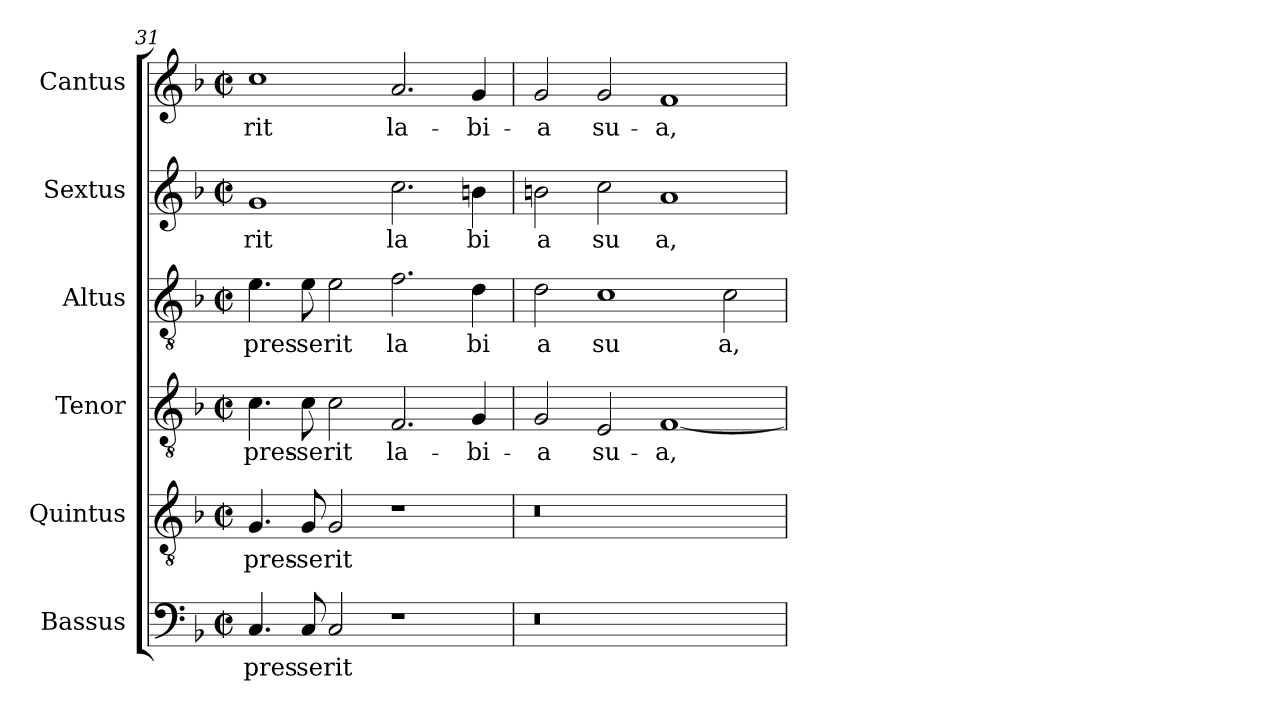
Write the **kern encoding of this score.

**kern	**text	**kern	**text	**kern	**text	**kern	**text	**kern	**text	**kern	**text
*part6	*part6	*part5	*part5	*part4	*part4	*part3	*part3	*part2	*part2	*part1	*part1
*staff6	*staff6	*staff5	*staff5	*staff4	*staff4	*staff3	*staff3	*staff2	*staff2	*staff1	*staff1
*I"Bassus	*	*I"Quintus	*	*I"Tenor	*	*I"Altus	*	*I"Sextus	*	*I"Cantus	*
*clefF4	*	*clefGv2	*	*clefGv2	*	*clefGv2	*	*clefG2	*	*clefG2	*
*k[b-]	*	*k[b-]	*	*k[b-]	*	*k[b-]	*	*k[b-]	*	*k[b-]	*
*F:	*	*F:	*	*F:	*	*F:	*	*F:	*	*F:	*
*M2/2	*	*M2/2	*	*M2/2	*	*M2/2	*	*M2/2	*	*M2/2	*
*met(c|)	*	*met(c|)	*	*met(c|)	*	*met(c|)	*	*met(c|)	*	*met(c|)	*
=31	=31	=31	=31	=31	=31	=31	=31	=31	=31	=31	=31
!	!LO:LY:b:cj	!	!LO:LY:b:cj	!	!LO:LY:b:cj	!	!LO:LY:b:cj	!	!LO:LY:b:cj	!	!LO:LY:b:cj
4.C/	pres	4.G/	-pres-	4.c\	-pres-	4.e\	pres	1g	rit	1cc	-rit
!	!LO:LY:b:cj	!	!LO:LY:b:cj	!	!LO:LY:b:cj	!	!LO:LY:b:cj	!	!	!	!
8C/	se	8G/	-se	8c\	-se	8e\	se	.	.	.	.
!	!LO:LY:b:cj	!	!LO:LY:b:cj	!	!LO:LY:b:cj	!	!LO:LY:b:cj	!	!	!	!
2C/	rit	2G/	rit	2c\	rit	2e\	rit	.	.	.	.
!	!	!	!	!	!LO:LY:b:cj	!	!LO:LY:b:cj	!	!LO:LY:b:cj	!	!LO:LY:b:cj
1r	.	1r	.	2.F/	la-	2.f\	la	2.cc\	la	2.a/	la-
!	!	!	!	!	!LO:LY:b:cj	!	!LO:LY:b:cj	!	!LO:LY:b:cj	!	!LO:LY:b:cj
.	.	.	.	4G/	-bi-	4d\	bi	4bn\	bi	4g/	-bi-
=32	=32	=32	=32	=32	=32	=32	=32	=32	=32	=32	=32
!	!	!	!	!	!LO:LY:b:cj	!	!LO:LY:b:cj	!	!LO:LY:b:cj	!	!LO:LY:b:cj
0r	.	0r	.	2G/	-a	2d\	a	2bn\	a	2g/	-a
!	!	!	!	!	!LO:LY:b:cj	!	!LO:LY:b:cj	!	!LO:LY:b:cj	!	!LO:LY:b:cj
.	.	.	.	2E/	su-	1c	su	2cc\	su	2g/	su-
!	!	!	!	!	!LO:LY:b:cj	!	!	!	!LO:LY:b:cj	!	!LO:LY:b:cj
.	.	.	.	[>1F	-a,	.	.	1a	a,	1f	-a,
!	!	!	!	!	!	!	!LO:LY:b:cj	!	!	!	!
.	.	.	.	.	.	2c\	a,	.	.	.	.
=	=	=	=	=	=	=	=	=	=	=	=
*-	*-	*-	*-	*-	*-	*-	*-	*-	*-	*-	*-
